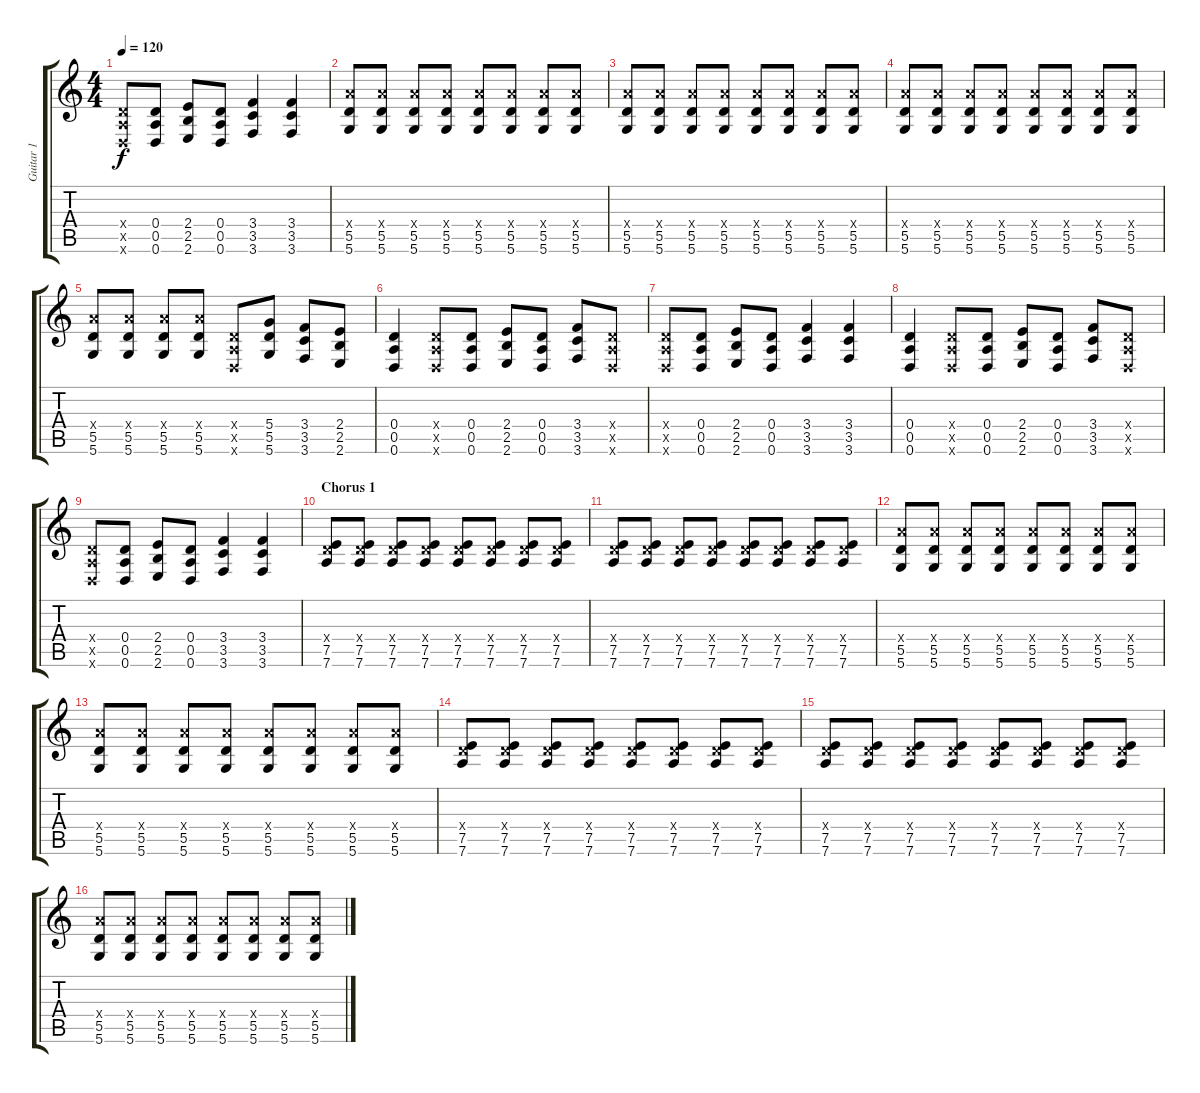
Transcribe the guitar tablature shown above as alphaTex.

\track ("Guitar 1" "Guitar 1") {instrument distortionguitar}
\staff {score tabs}
\tuning (E4 B3 G3 D3 A2 D2) {hide}
\ts (4 4)
\tempo 120
\clef g2
\ks c
(0.4{x} 0.5{x} 0.6{x}).8{dy f} (0.4 0.5 0.6).8 (2.4 2.5 2.6).8 (0.4 0.5 0.6).8 (3.4 3.5 3.6).4 (3.4 3.5 3.6).4 |
(7.4{x} 5.5 5.6).8 (7.4{x} 5.5 5.6).8 (7.4{x} 5.5 5.6).8 (7.4{x} 5.5 5.6).8 (7.4{x} 5.5 5.6).8 (7.4{x} 5.5 5.6).8 (7.4{x} 5.5 5.6).8 (7.4{x} 5.5 5.6).8 |
(7.4{x} 5.5 5.6).8 (7.4{x} 5.5 5.6).8 (7.4{x} 5.5 5.6).8 (7.4{x} 5.5 5.6).8 (7.4{x} 5.5 5.6).8 (7.4{x} 5.5 5.6).8 (7.4{x} 5.5 5.6).8 (7.4{x} 5.5 5.6).8 |
(7.4{x} 5.5 5.6).8 (7.4{x} 5.5 5.6).8 (7.4{x} 5.5 5.6).8 (7.4{x} 5.5 5.6).8 (7.4{x} 5.5 5.6).8 (7.4{x} 5.5 5.6).8 (7.4{x} 5.5 5.6).8 (7.4{x} 5.5 5.6).8 |
(7.4{x} 5.5 5.6).8 (7.4{x} 5.5 5.6).8 (7.4{x} 5.5 5.6).8 (7.4{x} 5.5 5.6).8 (0.4{x} 0.5{x} 0.6{x}).8 (5.4 5.5 5.6).8 (3.4 3.5 3.6).8 (2.4 2.5 2.6).8 |
(0.4 0.5 0.6).4 (0.4{x} 0.5{x} 0.6{x}).8 (0.4 0.5 0.6).8 (2.4 2.5 2.6).8 (0.4 0.5 0.6).8 (3.4 3.5 3.6).8 (0.4{x} 0.5{x} 0.6{x}).8 |
(0.4{x} 0.5{x} 0.6{x}).8 (0.4 0.5 0.6).8 (2.4 2.5 2.6).8 (0.4 0.5 0.6).8 (3.4 3.5 3.6).4 (3.4 3.5 3.6).4 |
(0.4 0.5 0.6).4 (0.4{x} 0.5{x} 0.6{x}).8 (0.4 0.5 0.6).8 (2.4 2.5 2.6).8 (0.4 0.5 0.6).8 (3.4 3.5 3.6).8 (0.4{x} 0.5{x} 0.6{x}).8 |
(0.4{x} 0.5{x} 0.6{x}).8 (0.4 0.5 0.6).8 (2.4 2.5 2.6).8 (0.4 0.5 0.6).8 (3.4 3.5 3.6).4 (3.4 3.5 3.6).4 |
\section ("" "Chorus 1")
(0.4{x} 7.5 7.6).8 (0.4{x} 7.5 7.6).8 (0.4{x} 7.5 7.6).8 (0.4{x} 7.5 7.6).8 (0.4{x} 7.5 7.6).8 (0.4{x} 7.5 7.6).8 (0.4{x} 7.5 7.6).8 (0.4{x} 7.5 7.6).8 |
(0.4{x} 7.5 7.6).8 (0.4{x} 7.5 7.6).8 (0.4{x} 7.5 7.6).8 (0.4{x} 7.5 7.6).8 (0.4{x} 7.5 7.6).8 (0.4{x} 7.5 7.6).8 (0.4{x} 7.5 7.6).8 (0.4{x} 7.5 7.6).8 |
(7.4{x} 5.5 5.6).8 (7.4{x} 5.5 5.6).8 (7.4{x} 5.5 5.6).8 (7.4{x} 5.5 5.6).8 (7.4{x} 5.5 5.6).8 (7.4{x} 5.5 5.6).8 (7.4{x} 5.5 5.6).8 (7.4{x} 5.5 5.6).8 |
(7.4{x} 5.5 5.6).8 (7.4{x} 5.5 5.6).8 (7.4{x} 5.5 5.6).8 (7.4{x} 5.5 5.6).8 (7.4{x} 5.5 5.6).8 (7.4{x} 5.5 5.6).8 (7.4{x} 5.5 5.6).8 (7.4{x} 5.5 5.6).8 |
(0.4{x} 7.5 7.6).8 (0.4{x} 7.5 7.6).8 (0.4{x} 7.5 7.6).8 (0.4{x} 7.5 7.6).8 (0.4{x} 7.5 7.6).8 (0.4{x} 7.5 7.6).8 (0.4{x} 7.5 7.6).8 (0.4{x} 7.5 7.6).8 |
(0.4{x} 7.5 7.6).8 (0.4{x} 7.5 7.6).8 (0.4{x} 7.5 7.6).8 (0.4{x} 7.5 7.6).8 (0.4{x} 7.5 7.6).8 (0.4{x} 7.5 7.6).8 (0.4{x} 7.5 7.6).8 (0.4{x} 7.5 7.6).8 |
(7.4{x} 5.5 5.6).8 (7.4{x} 5.5 5.6).8 (7.4{x} 5.5 5.6).8 (7.4{x} 5.5 5.6).8 (7.4{x} 5.5 5.6).8 (7.4{x} 5.5 5.6).8 (7.4{x} 5.5 5.6).8 (7.4{x} 5.5 5.6).8
